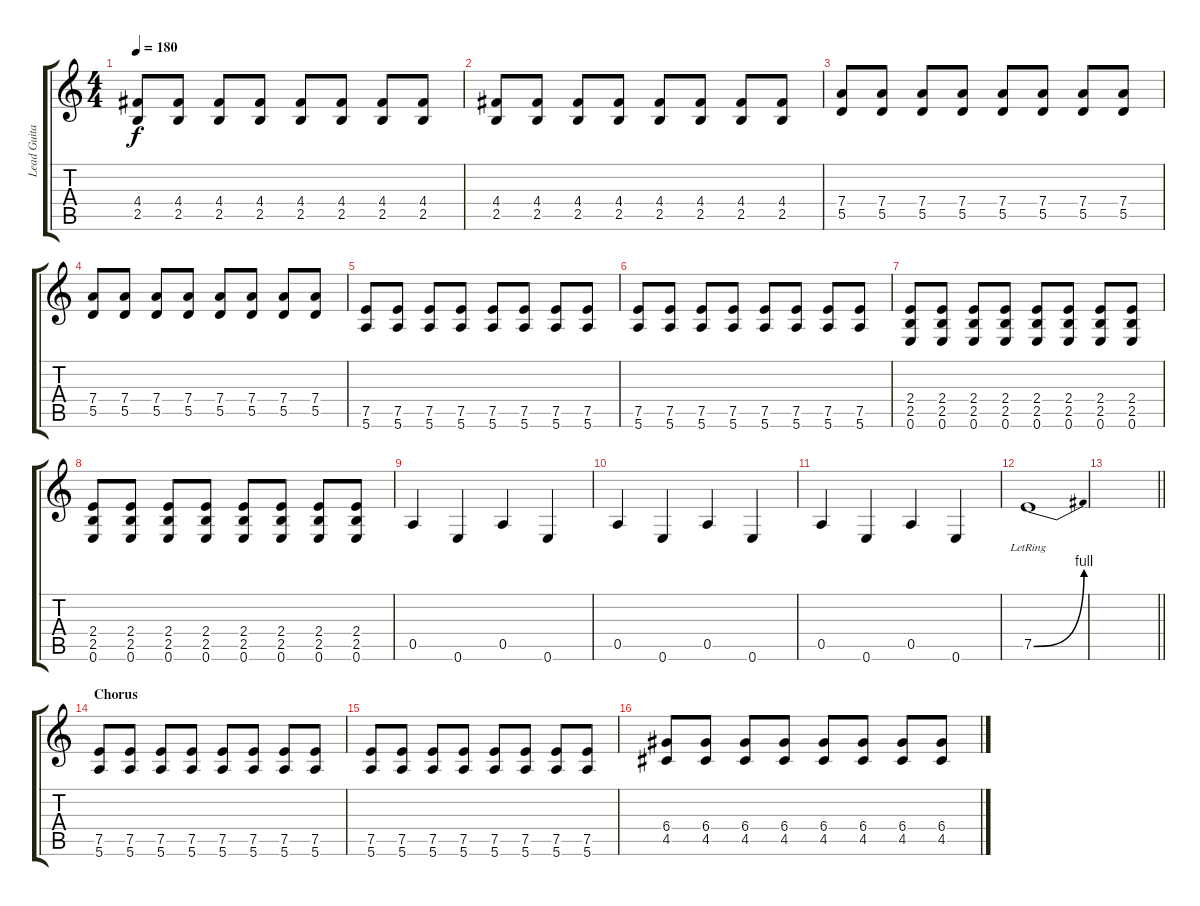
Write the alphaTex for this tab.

\track ("Lead Guitar" "Lead Guita") {instrument overdrivenguitar}
\staff {score tabs}
\tuning (E4 B3 G3 D3 A2 E2) {hide}
\ts (4 4)
\tempo 180
\clef g2
\ks c
(4.4 2.5).8{dy f} (4.4 2.5).8 (4.4 2.5).8 (4.4 2.5).8 (4.4 2.5).8 (4.4 2.5).8 (4.4 2.5).8 (4.4 2.5).8 |
(4.4 2.5).8 (4.4 2.5).8 (4.4 2.5).8 (4.4 2.5).8 (4.4 2.5).8 (4.4 2.5).8 (4.4 2.5).8 (4.4 2.5).8 |
(7.4 5.5).8 (7.4 5.5).8 (7.4 5.5).8 (7.4 5.5).8 (7.4 5.5).8 (7.4 5.5).8 (7.4 5.5).8 (7.4 5.5).8 |
(7.4 5.5).8 (7.4 5.5).8 (7.4 5.5).8 (7.4 5.5).8 (7.4 5.5).8 (7.4 5.5).8 (7.4 5.5).8 (7.4 5.5).8 |
(7.5 5.6).8 (7.5 5.6).8 (7.5 5.6).8 (7.5 5.6).8 (7.5 5.6).8 (7.5 5.6).8 (7.5 5.6).8 (7.5 5.6).8 |
(7.5 5.6).8 (7.5 5.6).8 (7.5 5.6).8 (7.5 5.6).8 (7.5 5.6).8 (7.5 5.6).8 (7.5 5.6).8 (7.5 5.6).8 |
(2.4 2.5 0.6).8 (2.4 2.5 0.6).8 (2.4 2.5 0.6).8 (2.4 2.5 0.6).8 (2.4 2.5 0.6).8 (2.4 2.5 0.6).8 (2.4 2.5 0.6).8 (2.4 2.5 0.6).8 |
(2.4 2.5 0.6).8 (2.4 2.5 0.6).8 (2.4 2.5 0.6).8 (2.4 2.5 0.6).8 (2.4 2.5 0.6).8 (2.4 2.5 0.6).8 (2.4 2.5 0.6).8 (2.4 2.5 0.6).8 |
0.5.4 0.6.4 0.5.4 0.6.4 |
0.5.4 0.6.4 0.5.4 0.6.4 |
0.5.4 0.6.4 0.5.4 0.6.4 |
7.5{be (bend 0 0 60 4) lr}.1 |
\barLineRight lightlight
|
\section ("" "Chorus")
(7.5 5.6).8 (7.5 5.6).8 (7.5 5.6).8 (7.5 5.6).8 (7.5 5.6).8 (7.5 5.6).8 (7.5 5.6).8 (7.5 5.6).8 |
(7.5 5.6).8 (7.5 5.6).8 (7.5 5.6).8 (7.5 5.6).8 (7.5 5.6).8 (7.5 5.6).8 (7.5 5.6).8 (7.5 5.6).8 |
(6.4 4.5).8 (6.4 4.5).8 (6.4 4.5).8 (6.4 4.5).8 (6.4 4.5).8 (6.4 4.5).8 (6.4 4.5).8 (6.4 4.5).8
